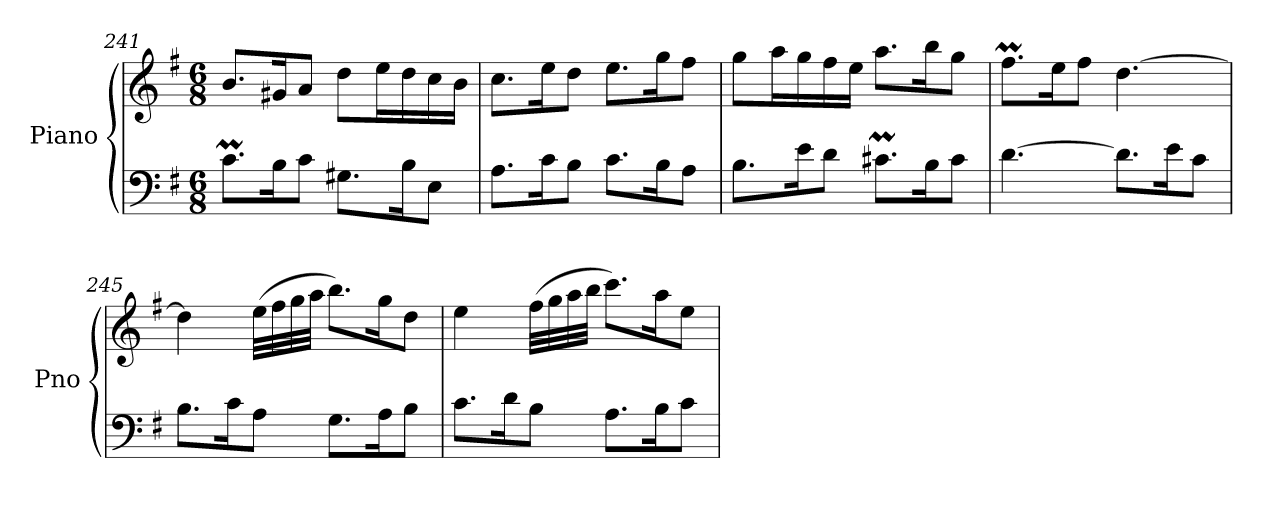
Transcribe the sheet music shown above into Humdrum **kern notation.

**kern	**kern
*part1	*part1
*staff2	*staff1
*I"Piano	*
*I'Pno	*
!!LO:LB:g=z
*clefF4	*clefG2
*k[f#]	*k[f#]
*M6/8	*M6/8
=241	=241
8.cM\L	8.b/L
16B\K	16g#X/K
8c\J	8a/J
8.G#X\L	8dd\L
.	16ee\L
16B\K	16dd\
8E\J	16cc\
.	16b\JJ
=242	=242
8.A\L	8.cc\L
16c\K	16ee\K
8B\J	8dd\J
8.c\L	8.ee\L
16B\K	16gg\K
8A\J	8ff#\J
=243	=243
8.B\L	8gg\L
.	16aa\L
16e\K	16gg\
8d\J	16ff#\
.	16ee\JJ
8.c#Xm\L	8.aa\L
16B\K	16bb\K
8c#\J	8gg\J
=244	=244
[4.d\	8.ff#m\L
.	16ee\K
.	8ff#\J
8.d\L]	[4.dd\
16e\K	.
8c\J	.
!!LO:LB:g=z
=245	=245
8.B\L	4dd\]
16c\K	.
8A\J	(32ee\LLL
.	32ff#\
.	32gg\
.	32aa\JJJ
8.G\L	8.bb\L)
16A\K	16gg\K
8B\J	8dd\J
=246	=246
8.c\L	4ee\
16d\K	.
8B\J	(32ff#\LLL
.	32gg\
.	32aa\
.	32bb\JJJ
8.A\L	8.ccc\L)
16B\K	16aa\K
8c\J	8ee\J
=	=
*-	*-
